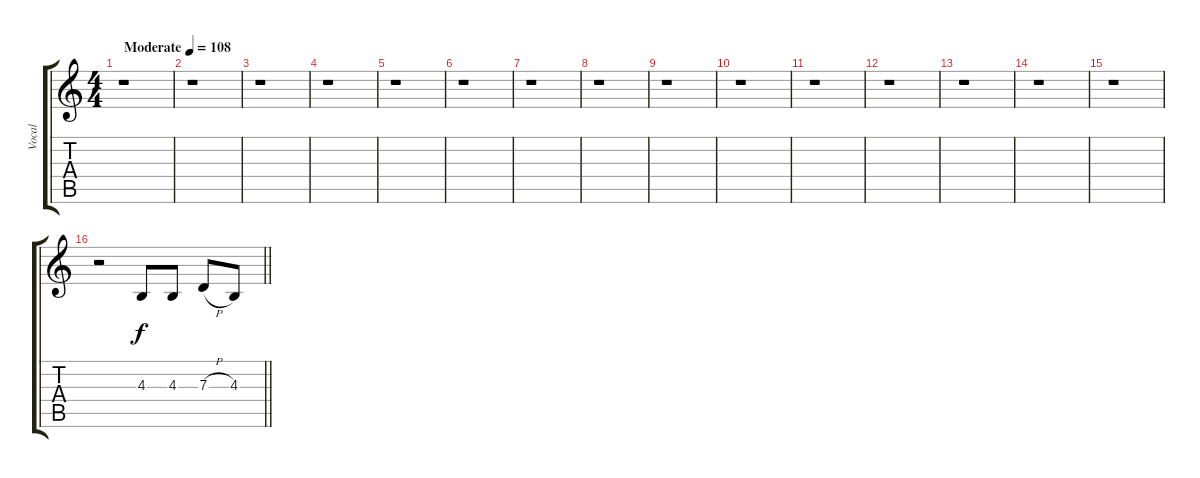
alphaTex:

\track ("Vocal" "Vocal") {instrument synthvoice}
\staff {score tabs}
\tuning (E4 B3 G3 D3 A2 E2) {hide}
\ts (4 4)
\tempo (108 "Moderate")
\clef g2
\ks c
r.1{dy f instrument synthvoice} |
r.1 |
r.1 |
r.1 |
r.1 |
r.1 |
r.1 |
r.1 |
r.1 |
r.1 |
r.1 |
r.1 |
r.1 |
r.1 |
r.1 |
\barLineRight lightlight
r.2 4.3.8 4.3.8 7.3{h}.8 4.3.8
